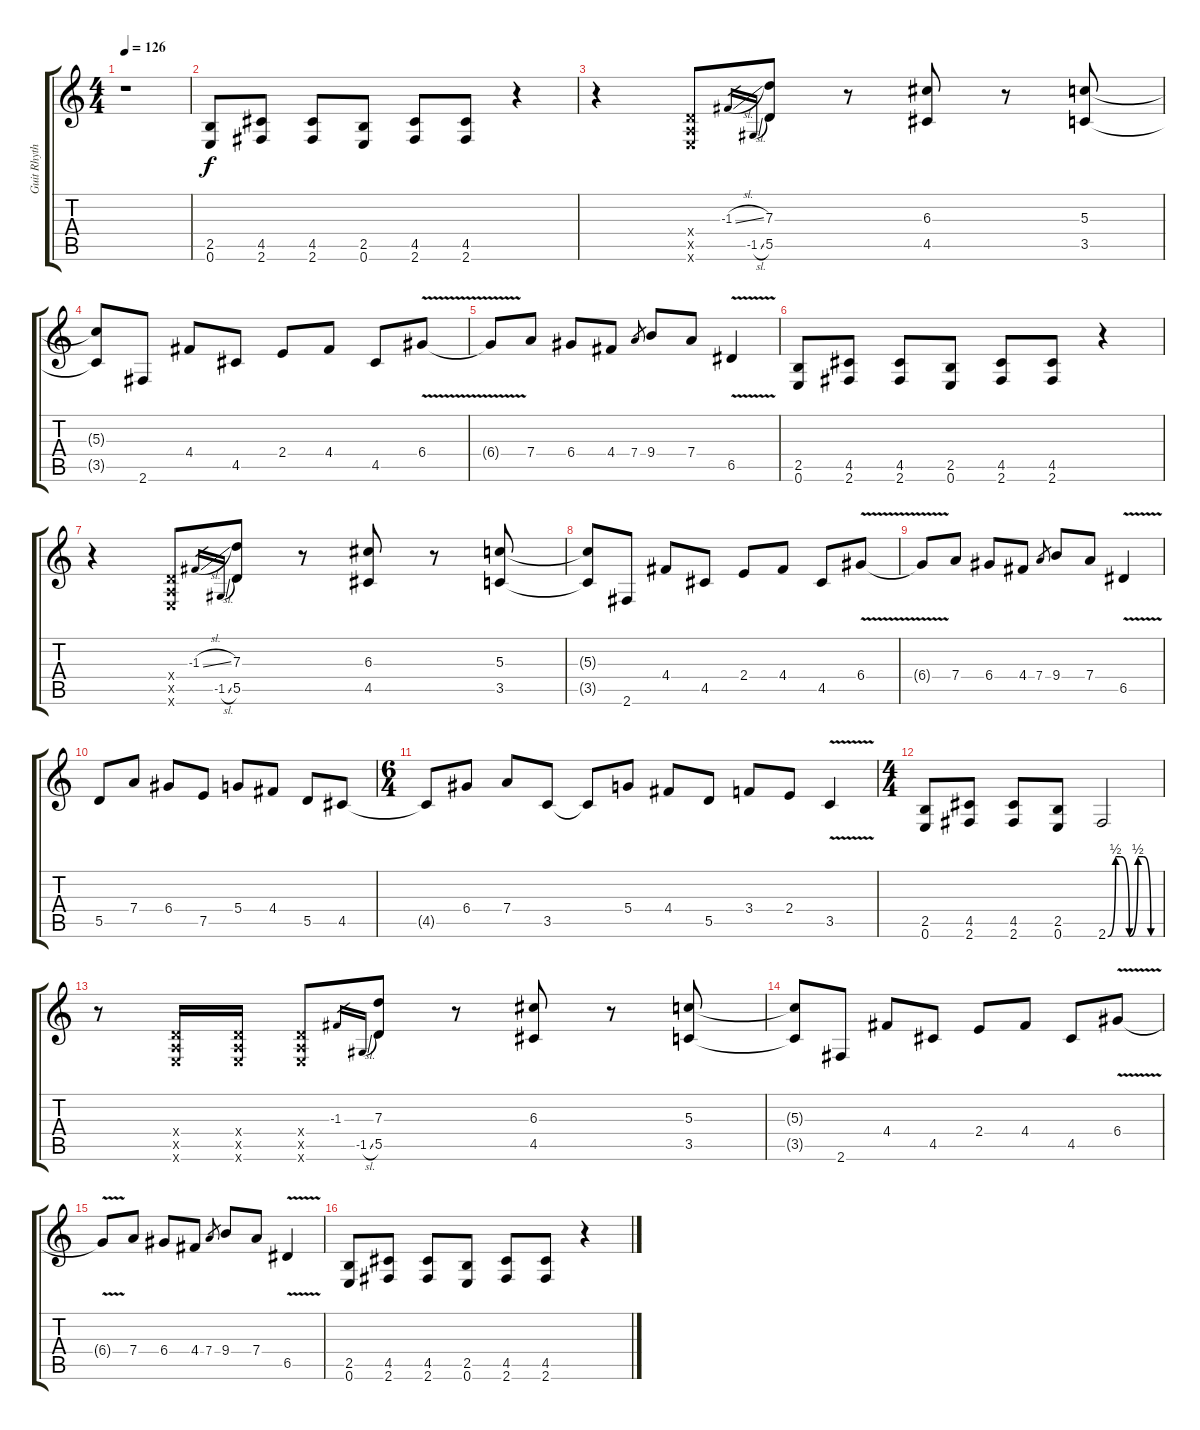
\track ("Guit Rhythm 1" "Guit Rhyth") {instrument distortionguitar}
\staff {score tabs}
\tuning (E4 B3 G3 D3 A2 E2) {hide}
\ts (4 4)
\tempo 126
\clef g2
\ks c
r.1{dy f instrument distortionguitar} |
(2.5 0.6).8 (4.5 2.6).8 (4.5 2.6).8 (2.5 0.6).8 (4.5 2.6).8 (4.5 2.6).8 r.4 |
r.4 (0.4{x} 0.5{x} 0.6{x}).8 -1.3{sl}.16{gr} -1.5{sl}.16{gr} (7.3 5.5).8 r.8 (6.3 4.5).8 r.8 (5.3 3.5).8 |
(5.3{t} 3.5{t}).8 2.6.8 4.4.8 4.5.8 2.4.8 4.4.8 4.5.8 6.4{v}.8 |
6.4{t}.8 7.4.8 6.4.8 4.4.8 7.4.8{gr} 9.4.8 7.4.8 6.5{v}.4 |
(2.5 0.6).8 (4.5 2.6).8 (4.5 2.6).8 (2.5 0.6).8 (4.5 2.6).8 (4.5 2.6).8 r.4 |
r.4 (0.4{x} 0.5{x} 0.6{x}).8 -1.3{sl}.16{gr} -1.5{sl}.16{gr} (7.3 5.5).8 r.8 (6.3 4.5).8 r.8 (5.3 3.5).8 |
(5.3{t} 3.5{t}).8 2.6.8 4.4.8 4.5.8 2.4.8 4.4.8 4.5.8 6.4{v}.8 |
6.4{t}.8 7.4.8 6.4.8 4.4.8 7.4.8{gr} 9.4.8 7.4.8 6.5{v}.4 |
5.5.8 7.4.8 6.4.8 7.5.8 5.4.8 4.4.8 5.5.8 4.5.8 |
\ts (6 4)
4.5{t}.8 6.4.8 7.4.8 3.5.8 3.5{t}.8 5.4.8 4.4.8 5.5.8 3.4.8 2.4.8 3.5{v}.4 |
\ts (4 4)
(2.5 0.6).8 (4.5 2.6).8 (4.5 2.6).8 (2.5 0.6).8 2.6{be (custom 0 0 9 2 15 2 25 0 35 2 41 2 50 0 60 0)}.2 |
r.8 (0.4{x} 0.5{x} 0.6{x}).16 (0.4{x} 0.5{x} 0.6{x}).16 (0.4{x} 0.5{x} 0.6{x}).8 -1.3.16{gr} -1.5{sl}.16{gr} (7.3 5.5).8 r.8 (6.3 4.5).8 r.8 (5.3 3.5).8 |
(5.3{t} 3.5{t}).8 2.6.8 4.4.8 4.5.8 2.4.8 4.4.8 4.5.8 6.4{v}.8 |
6.4{t}.8 7.4.8 6.4.8 4.4.8 7.4.8{gr} 9.4.8 7.4.8 6.5{v}.4 |
(2.5 0.6).8 (4.5 2.6).8 (4.5 2.6).8 (2.5 0.6).8 (4.5 2.6).8 (4.5 2.6).8 r.4
